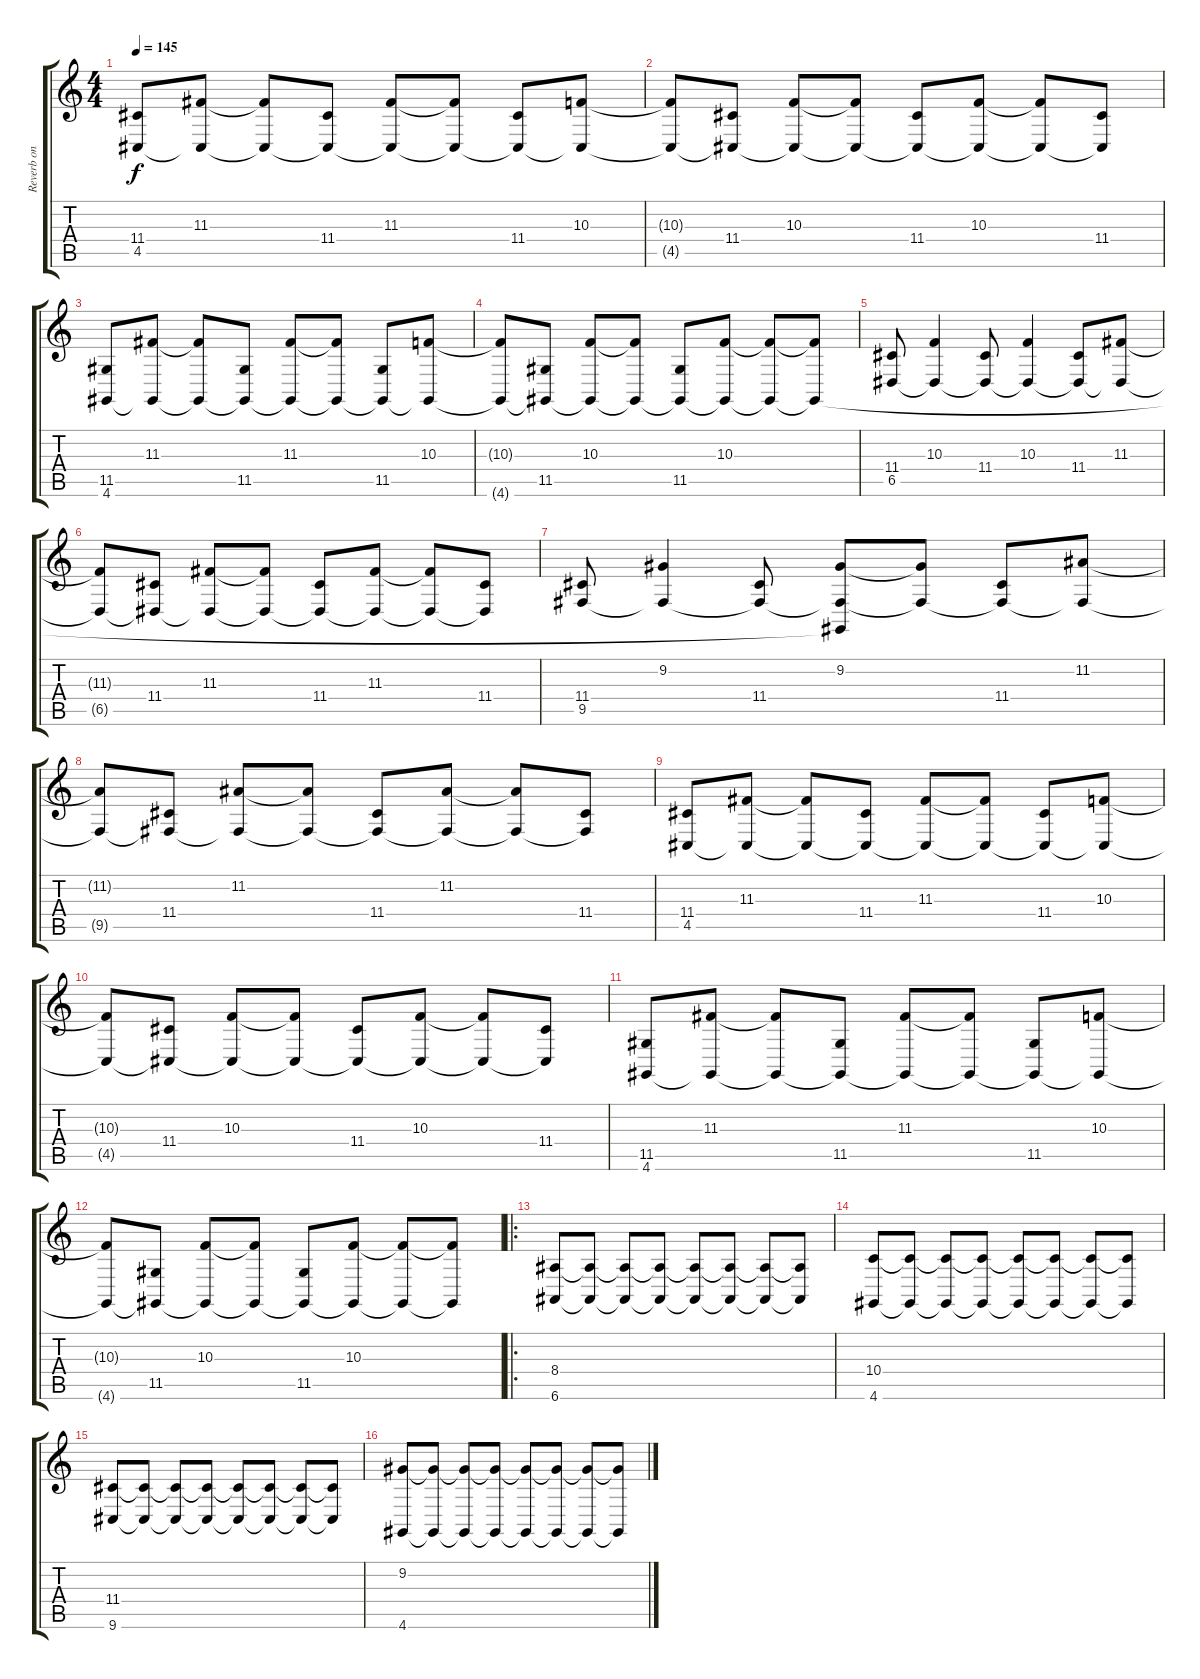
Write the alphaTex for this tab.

\track ("Reverb on Keys/Synth" "Reverb on ") {instrument fx6goblins}
\staff {score tabs}
\tuning (E4 B3 G3 D3 A2 E2) {hide}
\ts (4 4)
\tempo 145
\clef g2
\ks c
(11.4 4.5).8{dy f} (11.3 4.5{t}).8 (11.3{t} 4.5{t}).8 (11.4 4.5{t}).8 (11.3 4.5{t}).8 (11.3{t} 4.5{t}).8 (11.4 4.5{t}).8 (10.3 4.5{t}).8 |
(10.3{t} 4.5{t}).8 (11.4 4.5{t}).8 (10.3 4.5{t}).8 (10.3{t} 4.5{t}).8 (11.4 4.5{t}).8 (10.3 4.5{t}).8 (10.3{t} 4.5{t}).8 (11.4 4.5{t}).8 |
(11.5 4.6).8 (11.3 4.6{t}).8 (11.3{t} 4.6{t}).8 (11.5 4.6{t}).8 (11.3 4.6{t}).8 (11.3{t} 4.6{t}).8 (11.5 4.6{t}).8 (10.3 4.6{t}).8 |
(10.3{t} 4.6{t}).8 (11.5 4.6{t}).8 (10.3 4.6{t}).8 (10.3{t} 4.6{t}).8 (11.5 4.6{t}).8 (10.3 4.6{t}).8 (10.3{t} 4.6{t}).8 (10.3{t} 4.6{t}).8 |
(11.4 6.5).8 (10.3 6.5{t}).4 (11.4 6.5{t}).8 (10.3 6.5{t}).4 (11.4 6.5{t}).8 (11.3 6.5{t}).8 |
(11.3{t} 6.5{t}).8 (11.4 6.5{t}).8 (11.3 6.5{t}).8 (11.3{t} 6.5{t}).8 (11.4 6.5{t}).8 (11.3 6.5{t}).8 (11.3{t} 6.5{t}).8 (11.4 6.5{t}).8 |
(11.4 9.5).8 (9.2 9.5{t}).4 (11.4 9.5{t}).8 (9.2 9.5{t} 4.6{t}).8 (9.2{t} 9.5{t}).8 (11.4 9.5{t}).8 (11.2 9.5{t}).8 |
(11.2{t} 9.5{t}).8 (11.4 9.5{t}).8 (11.2 9.5{t}).8 (11.2{t} 9.5{t}).8 (11.4 9.5{t}).8 (11.2 9.5{t}).8 (11.2{t} 9.5{t}).8 (11.4 9.5{t}).8 |
(11.4 4.5).8 (11.3 4.5{t}).8 (11.3{t} 4.5{t}).8 (11.4 4.5{t}).8 (11.3 4.5{t}).8 (11.3{t} 4.5{t}).8 (11.4 4.5{t}).8 (10.3 4.5{t}).8 |
(10.3{t} 4.5{t}).8 (11.4 4.5{t}).8 (10.3 4.5{t}).8 (10.3{t} 4.5{t}).8 (11.4 4.5{t}).8 (10.3 4.5{t}).8 (10.3{t} 4.5{t}).8 (11.4 4.5{t}).8 |
(11.5 4.6).8 (11.3 4.6{t}).8 (11.3{t} 4.6{t}).8 (11.5 4.6{t}).8 (11.3 4.6{t}).8 (11.3{t} 4.6{t}).8 (11.5 4.6{t}).8 (10.3 4.6{t}).8 |
(10.3{t} 4.6{t}).8 (11.5 4.6{t}).8 (10.3 4.6{t}).8 (10.3{t} 4.6{t}).8 (11.5 4.6{t}).8 (10.3 4.6{t}).8 (10.3{t} 4.6{t}).8 (10.3{t} 4.6{t}).8 |
\ro
(8.4 6.6).8 (8.4{t} 6.6{t}).8 (8.4{t} 6.6{t}).8 (8.4{t} 6.6{t}).8 (8.4{t} 6.6{t}).8 (8.4{t} 6.6{t}).8 (8.4{t} 6.6{t}).8 (8.4{t} 6.6{t}).8 |
(10.4 4.6).8 (10.4{t} 4.6{t}).8 (10.4{t} 4.6{t}).8 (10.4{t} 4.6{t}).8 (10.4{t} 4.6{t}).8 (10.4{t} 4.6{t}).8 (10.4{t} 4.6{t}).8 (10.4{t} 4.6{t}).8 |
(11.4 9.6).8 (11.4{t} 9.6{t}).8 (11.4{t} 9.6{t}).8 (11.4{t} 9.6{t}).8 (11.4{t} 9.6{t}).8 (11.4{t} 9.6{t}).8 (11.4{t} 9.6{t}).8 (11.4{t} 9.6{t}).8 |
(9.2 4.6).8 (9.2{t} 4.6{t}).8 (9.2{t} 4.6{t}).8 (9.2{t} 4.6{t}).8 (9.2{t} 4.6{t}).8 (9.2{t} 4.6{t}).8 (9.2{t} 4.6{t}).8 (9.2{t} 4.6{t}).8
